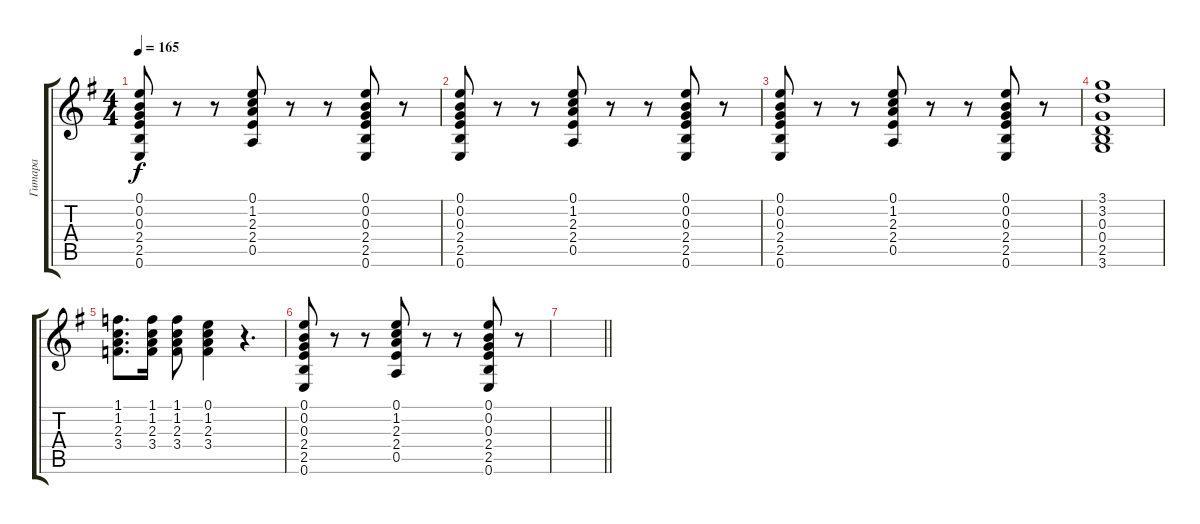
\track ("Гитара" "Гитара") {instrument acousticguitarsteel}
\staff {score tabs}
\tuning (E4 B3 G3 D3 A2 E2) {hide}
\ts (4 4)
\tempo 165
\clef g2
\ks eminor
(0.1 0.2 0.3 2.4 2.5 0.6).8{dy f} r.8 r.8 (0.1 1.2 2.3 2.4 0.5).8 r.8 r.8 (0.1 0.2 0.3 2.4 2.5 0.6).8 r.8 |
(0.1 0.2 0.3 2.4 2.5 0.6).8 r.8 r.8 (0.1 1.2 2.3 2.4 0.5).8 r.8 r.8 (0.1 0.2 0.3 2.4 2.5 0.6).8 r.8 |
(0.1 0.2 0.3 2.4 2.5 0.6).8 r.8 r.8 (0.1 1.2 2.3 2.4 0.5).8 r.8 r.8 (0.1 0.2 0.3 2.4 2.5 0.6).8 r.8 |
(3.1 3.2 0.3 0.4 2.5 3.6).1 |
(1.1 1.2 2.3 3.4).8{d} (1.1 1.2 2.3 3.4).16 (1.1 1.2 2.3 3.4).8 (0.1 1.2 2.3 3.4).4 r.4{d} |
(0.1 0.2 0.3 2.4 2.5 0.6).8 r.8 r.8 (0.1 1.2 2.3 2.4 0.5).8 r.8 r.8 (0.1 0.2 0.3 2.4 2.5 0.6).8 r.8 |
\barLineRight lightlight
